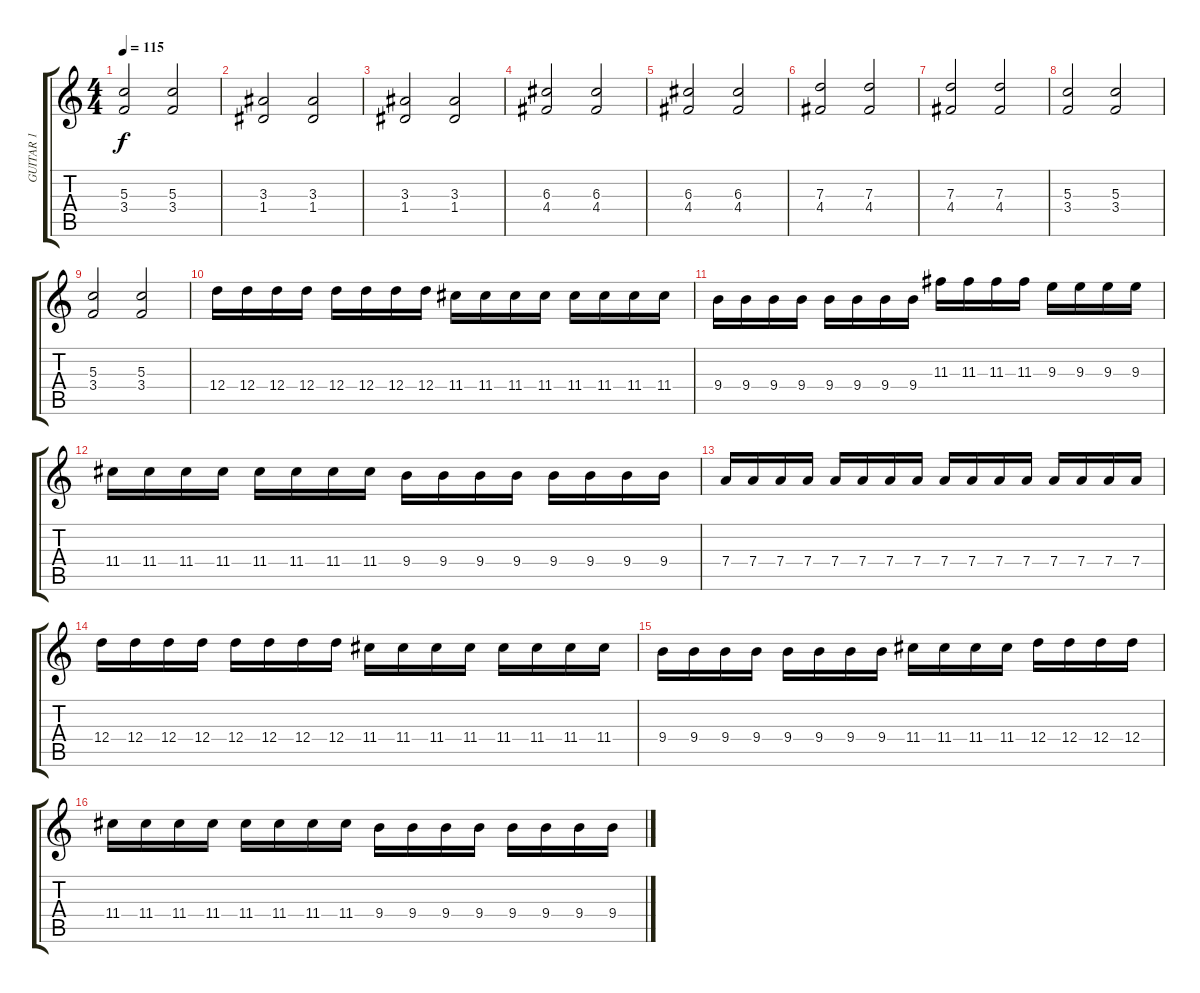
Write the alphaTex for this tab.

\track ("GUITAR 1" "GUITAR 1") {instrument distortionguitar}
\staff {score tabs}
\tuning (E4 B3 G3 D3 A2 E2) {hide}
\ts (4 4)
\tempo 115
\clef g2
\ks c
(5.3 3.4).2{dy f} (5.3 3.4).2 |
(3.3 1.4).2 (3.3 1.4).2 |
(3.3 1.4).2 (3.3 1.4).2 |
(6.3 4.4).2 (6.3 4.4).2 |
(6.3 4.4).2 (6.3 4.4).2 |
(7.3 4.4).2 (7.3 4.4).2 |
(7.3 4.4).2 (7.3 4.4).2 |
(5.3 3.4).2 (5.3 3.4).2 |
(5.3 3.4).2 (5.3 3.4).2 |
12.4.16 12.4.16 12.4.16 12.4.16 12.4.16 12.4.16 12.4.16 12.4.16 11.4.16 11.4.16 11.4.16 11.4.16 11.4.16 11.4.16 11.4.16 11.4.16 |
9.4.16 9.4.16 9.4.16 9.4.16 9.4.16 9.4.16 9.4.16 9.4.16 11.3.16 11.3.16 11.3.16 11.3.16 9.3.16 9.3.16 9.3.16 9.3.16 |
11.4.16 11.4.16 11.4.16 11.4.16 11.4.16 11.4.16 11.4.16 11.4.16 9.4.16 9.4.16 9.4.16 9.4.16 9.4.16 9.4.16 9.4.16 9.4.16 |
7.4.16 7.4.16 7.4.16 7.4.16 7.4.16 7.4.16 7.4.16 7.4.16 7.4.16 7.4.16 7.4.16 7.4.16 7.4.16 7.4.16 7.4.16 7.4.16 |
12.4.16 12.4.16 12.4.16 12.4.16 12.4.16 12.4.16 12.4.16 12.4.16 11.4.16 11.4.16 11.4.16 11.4.16 11.4.16 11.4.16 11.4.16 11.4.16 |
9.4.16 9.4.16 9.4.16 9.4.16 9.4.16 9.4.16 9.4.16 9.4.16 11.4.16 11.4.16 11.4.16 11.4.16 12.4.16 12.4.16 12.4.16 12.4.16 |
11.4.16 11.4.16 11.4.16 11.4.16 11.4.16 11.4.16 11.4.16 11.4.16 9.4.16 9.4.16 9.4.16 9.4.16 9.4.16 9.4.16 9.4.16 9.4.16
